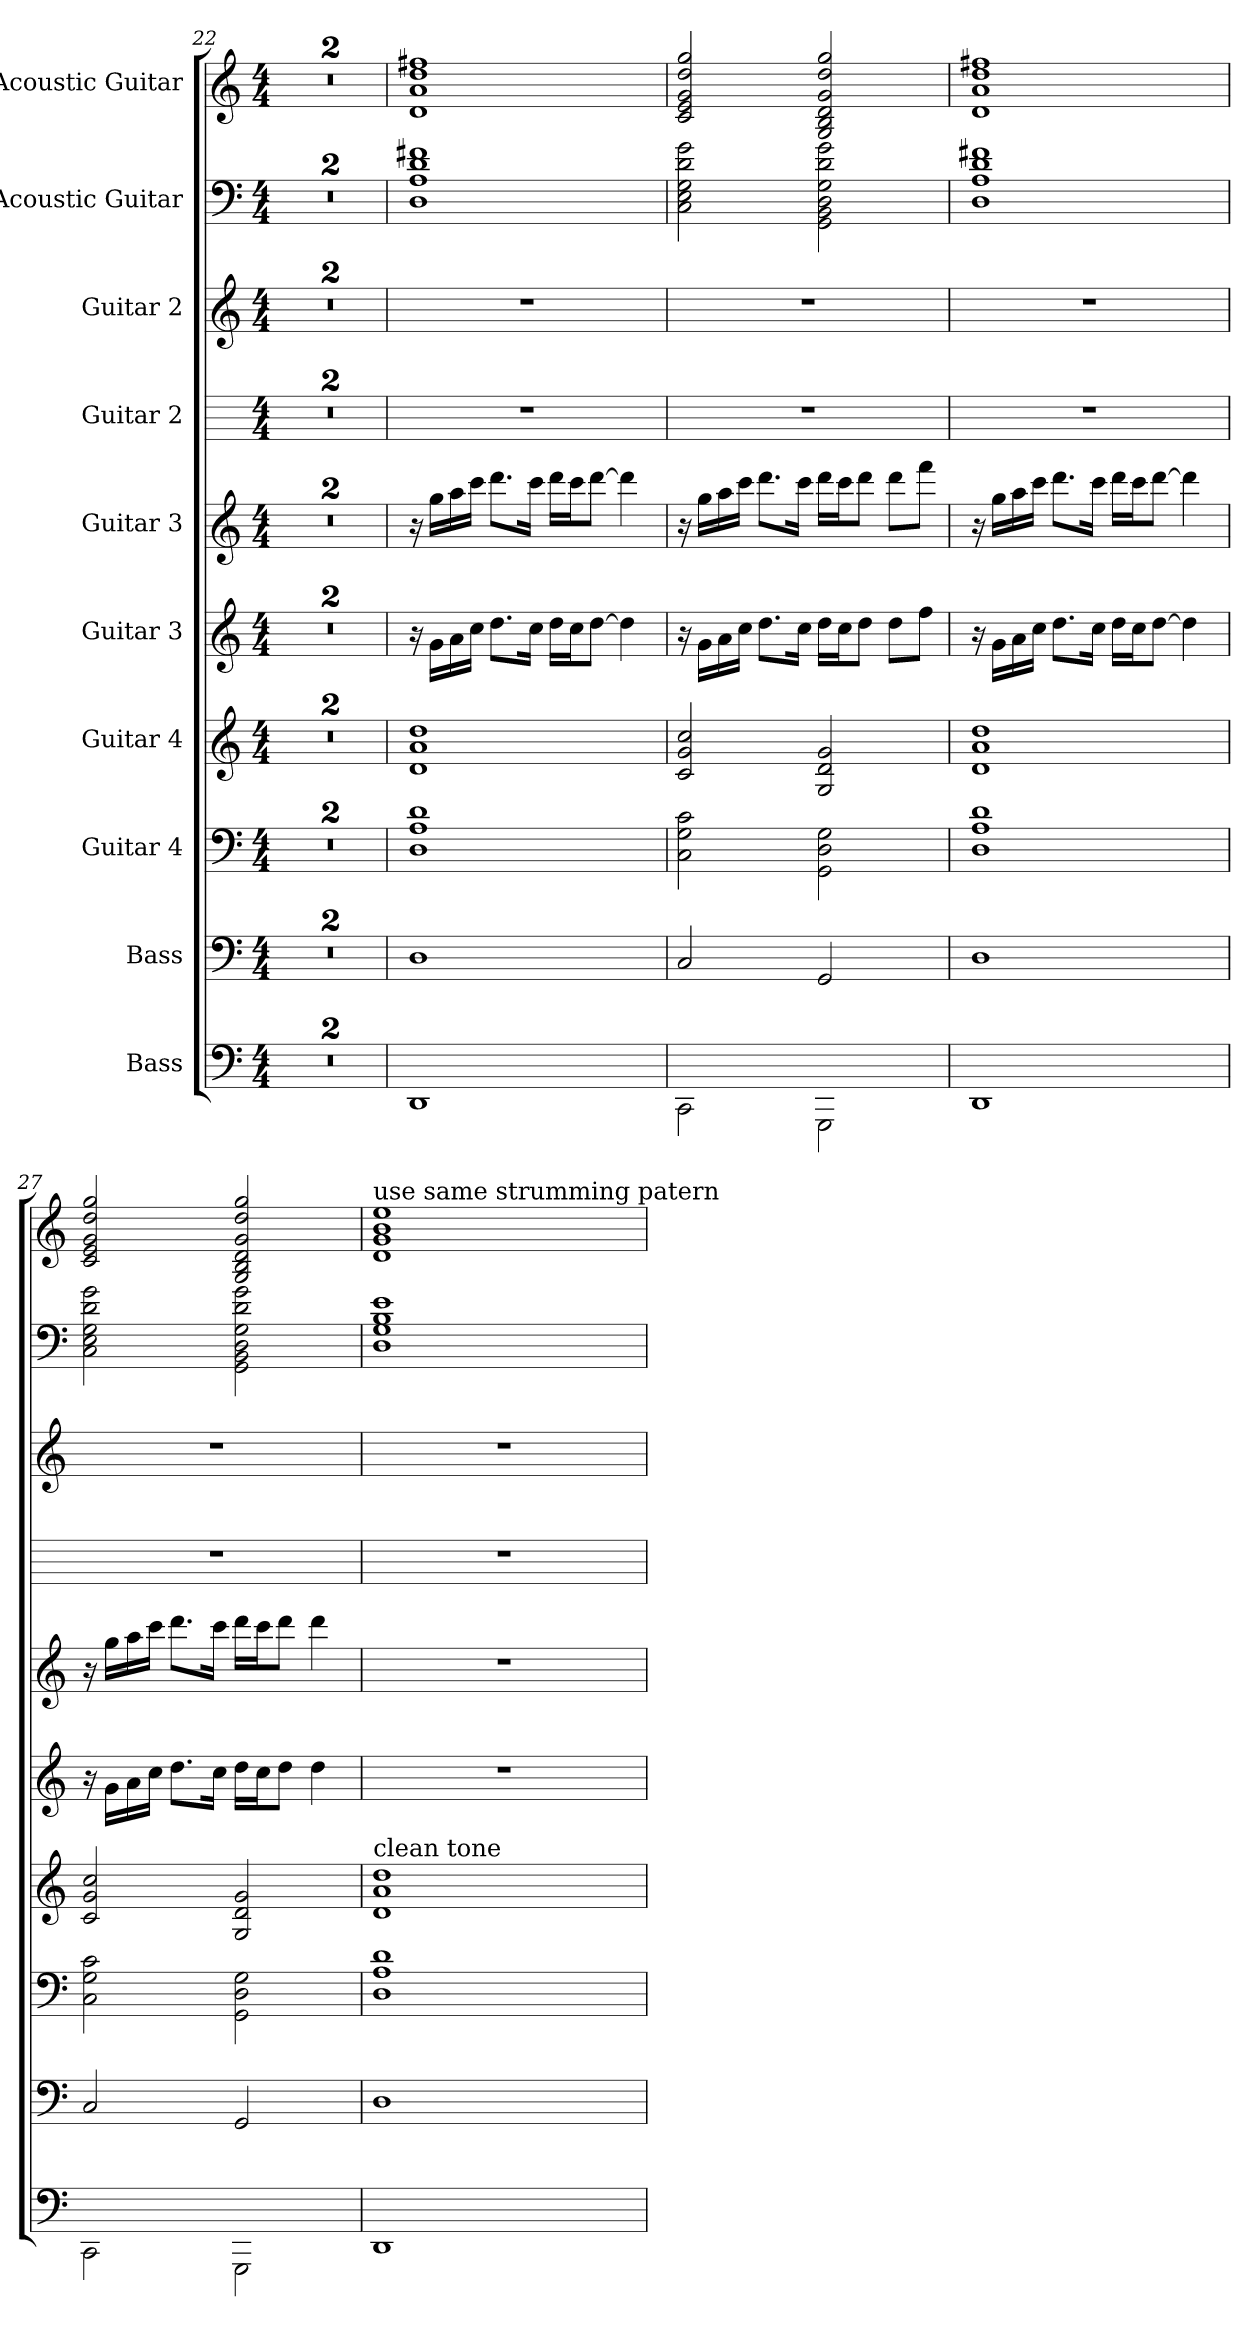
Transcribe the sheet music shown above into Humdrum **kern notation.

**kern	**kern	**kern	**kern	**kern	**kern	**kern	**kern	**kern	**kern
*part10	*part9	*part8	*part7	*part6	*part5	*part4	*part3	*part2	*part1
*staff10	*staff9	*staff8	*staff7	*staff6	*staff5	*staff4	*staff3	*staff2	*staff1
*I"Bass	*I"Bass	*I"Guitar 4	*I"Guitar 4	*I"Guitar 3	*I"Guitar 3	*I"Guitar 2	*I"Guitar 2	*I"Acoustic Guitar	*I"Acoustic Guitar
*	*clefF4	*	*clefG2	*	*clefG2	*	*clefG2	*	*clefG2
*	*ITrd7c12	*	*ITrd7c12	*	*ITrd7c12	*	*ITrd7c12	*	*ITrd7c12
*k[]	*k[]	*k[]	*k[]	*k[]	*k[]	*k[]	*k[]	*k[]	*k[]
*M4/4	*M4/4	*M4/4	*M4/4	*M4/4	*M4/4	*M4/4	*M4/4	*M4/4	*M4/4
=22	=22	=22	=22	=22	=22	=22	=22	=22	=22
1r	1r	1r	1r	1r	1r	1r	1r	1r	1r
=23	=23	=23	=23	=23	=23	=23	=23	=23	=23
1r	1r	1r	1r	1r	1r	1r	1r	1r	1r
!!LO:PB:g=z
=24	=24	=24	=24	=24	=24	=24	=24	=24	=24
1DD	1DD	1D 1A 1d	1D 1A 1d	16r	16r	1r	1r	1D 1A 1d 1f#X	1D 1A 1d 1f#X
.	.	.	.	16g\LL	16g\LL	.	.	.	.
.	.	.	.	16a\	16a\	.	.	.	.
.	.	.	.	16cc\JJ	16cc\JJ	.	.	.	.
.	.	.	.	8.dd\L	8.dd\L	.	.	.	.
.	.	.	.	16cc\Jk	16cc\Jk	.	.	.	.
.	.	.	.	16dd\LL	16dd\LL	.	.	.	.
.	.	.	.	16cc\J	16cc\J	.	.	.	.
.	.	.	.	[8dd\J	[8dd\J	.	.	.	.
.	.	.	.	4dd\]	4dd\]	.	.	.	.
=25	=25	=25	=25	=25	=25	=25	=25	=25	=25
2CC\	2CC/	2C\ 2G\ 2c\	2C/ 2G/ 2c/	16r	16r	1r	1r	2C\ 2E\ 2G\ 2d\ 2g\	2C/ 2E/ 2G/ 2d/ 2g/
.	.	.	.	16g\LL	16g\LL	.	.	.	.
.	.	.	.	16a\	16a\	.	.	.	.
.	.	.	.	16cc\JJ	16cc\JJ	.	.	.	.
.	.	.	.	8.dd\L	8.dd\L	.	.	.	.
.	.	.	.	16cc\Jk	16cc\Jk	.	.	.	.
2GGG\	2GGG/	2GG\ 2D\ 2G\	2GG/ 2D/ 2G/	16dd\LL	16dd\LL	.	.	2GG\ 2BB\ 2D\ 2G\ 2d\ 2g\	2GG/ 2BB/ 2D/ 2G/ 2d/ 2g/
.	.	.	.	16cc\J	16cc\J	.	.	.	.
.	.	.	.	8dd\J	8dd\J	.	.	.	.
.	.	.	.	8dd\L	8dd\L	.	.	.	.
.	.	.	.	8ff\J	8ff\J	.	.	.	.
=26	=26	=26	=26	=26	=26	=26	=26	=26	=26
1DD	1DD	1D 1A 1d	1D 1A 1d	16r	16r	1r	1r	1D 1A 1d 1f#X	1D 1A 1d 1f#X
.	.	.	.	16g\LL	16g\LL	.	.	.	.
.	.	.	.	16a\	16a\	.	.	.	.
.	.	.	.	16cc\JJ	16cc\JJ	.	.	.	.
.	.	.	.	8.dd\L	8.dd\L	.	.	.	.
.	.	.	.	16cc\Jk	16cc\Jk	.	.	.	.
.	.	.	.	16dd\LL	16dd\LL	.	.	.	.
.	.	.	.	16cc\J	16cc\J	.	.	.	.
.	.	.	.	[8dd\J	[8dd\J	.	.	.	.
.	.	.	.	4dd\]	4dd\]	.	.	.	.
!!LO:PB:g=z
=27	=27	=27	=27	=27	=27	=27	=27	=27	=27
2CC\	2CC/	2C\ 2G\ 2c\	2C/ 2G/ 2c/	16r	16r	1r	1r	2C\ 2E\ 2G\ 2d\ 2g\	2C/ 2E/ 2G/ 2d/ 2g/
.	.	.	.	16g\LL	16g\LL	.	.	.	.
.	.	.	.	16a\	16a\	.	.	.	.
.	.	.	.	16cc\JJ	16cc\JJ	.	.	.	.
.	.	.	.	8.dd\L	8.dd\L	.	.	.	.
.	.	.	.	16cc\Jk	16cc\Jk	.	.	.	.
2GGG\	2GGG/	2GG\ 2D\ 2G\	2GG/ 2D/ 2G/	16dd\LL	16dd\LL	.	.	2GG\ 2BB\ 2D\ 2G\ 2d\ 2g\	2GG/ 2BB/ 2D/ 2G/ 2d/ 2g/
.	.	.	.	16cc\J	16cc\J	.	.	.	.
.	.	.	.	8dd\J	8dd\J	.	.	.	.
.	.	.	.	4dd\	4dd\	.	.	.	.
=28	=28	=28	=28	=28	=28	=28	=28	=28	=28
!	!	!	!	!	!	!	!	!	!LO:TX:a:t=use same strumming patern
!	!	!	!LO:TX:a:t=clean tone	!	!	!	!	!	!
1DD	1DD	1D 1A 1d	1D 1A 1d	1r	1r	1r	1r	1D 1G 1B 1e	1D 1G 1B 1e
=	=	=	=	=	=	=	=	=	=
*-	*-	*-	*-	*-	*-	*-	*-	*-	*-
